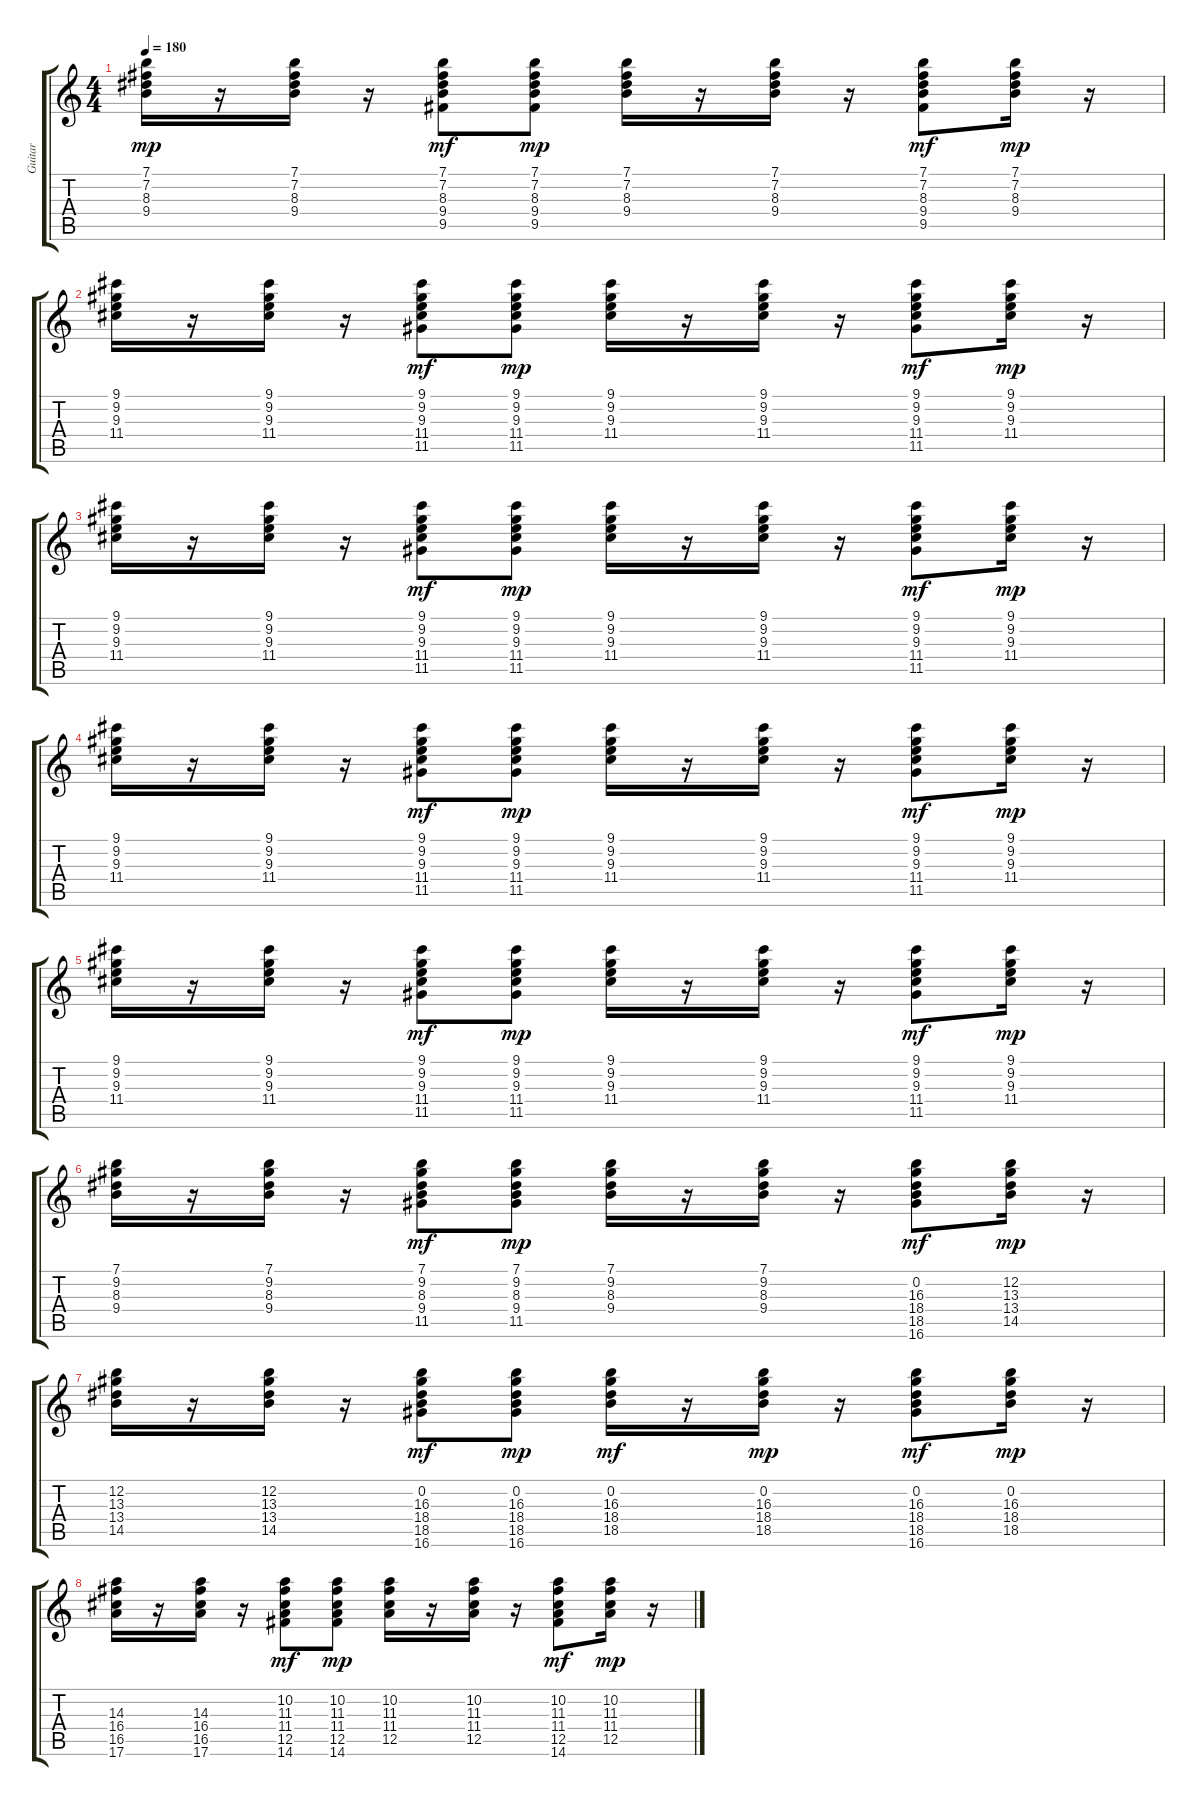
\track ("Guitar" "Guitar") {instrument acousticguitarsteel}
\staff {score tabs}
\tuning (E4 B3 G3 D3 A2 E2) {hide}
\ts (4 4)
\tempo 180
\clef g2
\ks c
(7.1 7.2 8.3 9.4).16{dy mp} r.16 (7.1 7.2 8.3 9.4).16 r.16 (7.1 7.2 8.3 9.4 9.5).8{dy mf} (7.1 7.2 8.3 9.4 9.5).8{dy mp} (7.1 7.2 8.3 9.4).16 r.16 (7.1 7.2 8.3 9.4).16 r.16 (7.1 7.2 8.3 9.4 9.5).8{dy mf} (7.1 7.2 8.3 9.4).16{dy mp} r.16 |
(9.1 9.2 9.3 11.4).16 r.16 (9.1 9.2 9.3 11.4).16 r.16 (9.1 9.2 9.3 11.4 11.5).8{dy mf} (9.1 9.2 9.3 11.4 11.5).8{dy mp} (9.1 9.2 9.3 11.4).16 r.16 (9.1 9.2 9.3 11.4).16 r.16 (9.1 9.2 9.3 11.4 11.5).8{dy mf} (9.1 9.2 9.3 11.4).16{dy mp} r.16 |
(9.1 9.2 9.3 11.4).16 r.16 (9.1 9.2 9.3 11.4).16 r.16 (9.1 9.2 9.3 11.4 11.5).8{dy mf} (9.1 9.2 9.3 11.4 11.5).8{dy mp} (9.1 9.2 9.3 11.4).16 r.16 (9.1 9.2 9.3 11.4).16 r.16 (9.1 9.2 9.3 11.4 11.5).8{dy mf} (9.1 9.2 9.3 11.4).16{dy mp} r.16 |
(9.1 9.2 9.3 11.4).16 r.16 (9.1 9.2 9.3 11.4).16 r.16 (9.1 9.2 9.3 11.4 11.5).8{dy mf} (9.1 9.2 9.3 11.4 11.5).8{dy mp} (9.1 9.2 9.3 11.4).16 r.16 (9.1 9.2 9.3 11.4).16 r.16 (9.1 9.2 9.3 11.4 11.5).8{dy mf} (9.1 9.2 9.3 11.4).16{dy mp} r.16 |
(9.1 9.2 9.3 11.4).16 r.16 (9.1 9.2 9.3 11.4).16 r.16 (9.1 9.2 9.3 11.4 11.5).8{dy mf} (9.1 9.2 9.3 11.4 11.5).8{dy mp} (9.1 9.2 9.3 11.4).16 r.16 (9.1 9.2 9.3 11.4).16 r.16 (9.1 9.2 9.3 11.4 11.5).8{dy mf} (9.1 9.2 9.3 11.4).16{dy mp} r.16 |
(7.1 9.2 8.3 9.4).16 r.16 (7.1 9.2 8.3 9.4).16 r.16 (7.1 9.2 8.3 9.4 11.5).8{dy mf} (7.1 9.2 8.3 9.4 11.5).8{dy mp} (7.1 9.2 8.3 9.4).16 r.16 (7.1 9.2 8.3 9.4).16 r.16 (0.2 16.3 18.4 18.5 16.6).8{dy mf} (12.2 13.3 13.4 14.5).16{dy mp} r.16 |
(12.2 13.3 13.4 14.5).16 r.16 (12.2 13.3 13.4 14.5).16 r.16 (0.2 16.3 18.4 18.5 16.6).8{dy mf} (0.2 16.3 18.4 18.5 16.6).8{dy mp} (0.2 16.3 18.4 18.5).16{dy mf} r.16 (0.2 16.3 18.4 18.5).16{dy mp} r.16 (0.2 16.3 18.4 18.5 16.6).8{dy mf} (0.2 16.3 18.4 18.5).16{dy mp} r.16 |
(14.3 16.4 16.5 17.6).16 r.16 (14.3 16.4 16.5 17.6).16 r.16 (10.2 11.3 11.4 12.5 14.6).8{dy mf} (10.2 11.3 11.4 12.5 14.6).8{dy mp} (10.2 11.3 11.4 12.5).16 r.16 (10.2 11.3 11.4 12.5).16 r.16 (10.2 11.3 11.4 12.5 14.6).8{dy mf} (10.2 11.3 11.4 12.5).16{dy mp} r.16
